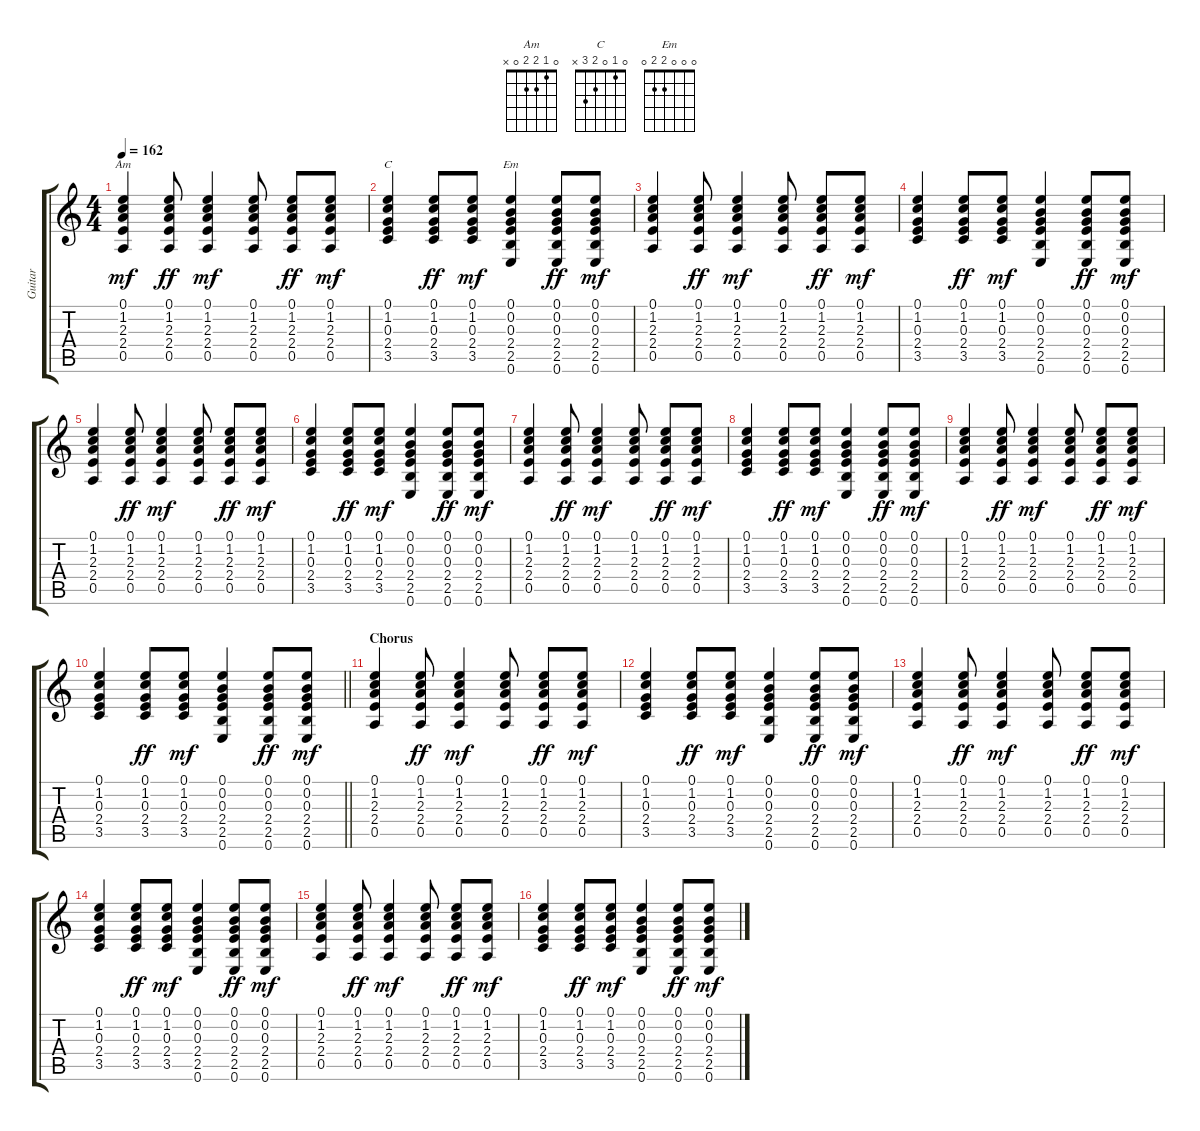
\track ("Guitar" "Guitar") {instrument acousticguitarsteel}
\staff {score tabs}
\tuning (E4 B3 G3 D3 A2 E2) {hide}
\chord ("Am" 0 1 2 2 0 x)
\chord ("C" 0 1 0 2 3 x)
\chord ("Em" 0 0 0 2 2 0)
\ts (4 4)
\tempo 162
\clef g2
\ks c
(0.1 1.2 2.3 2.4 0.5).4{ch "Am" dy mf} (0.1 1.2 2.3 2.4 0.5).8{dy ff} (0.1 1.2 2.3 2.4 0.5).4{dy mf} (0.1 1.2 2.3 2.4 0.5).8 (0.1 1.2 2.3 2.4 0.5).8{dy ff} (0.1 1.2 2.3 2.4 0.5).8{dy mf} |
(0.1 1.2 0.3 2.4 3.5).4{ch "C"} (0.1 1.2 0.3 2.4 3.5).8{dy ff} (0.1 1.2 0.3 2.4 3.5).8{dy mf} (0.1 0.2 0.3 2.4 2.5 0.6).4{ch "Em"} (0.1 0.2 0.3 2.4 2.5 0.6).8{dy ff} (0.1 0.2 0.3 2.4 2.5 0.6).8{dy mf} |
(0.1 1.2 2.3 2.4 0.5).4 (0.1 1.2 2.3 2.4 0.5).8{dy ff} (0.1 1.2 2.3 2.4 0.5).4{dy mf} (0.1 1.2 2.3 2.4 0.5).8 (0.1 1.2 2.3 2.4 0.5).8{dy ff} (0.1 1.2 2.3 2.4 0.5).8{dy mf} |
(0.1 1.2 0.3 2.4 3.5).4 (0.1 1.2 0.3 2.4 3.5).8{dy ff} (0.1 1.2 0.3 2.4 3.5).8{dy mf} (0.1 0.2 0.3 2.4 2.5 0.6).4 (0.1 0.2 0.3 2.4 2.5 0.6).8{dy ff} (0.1 0.2 0.3 2.4 2.5 0.6).8{dy mf} |
(0.1 1.2 2.3 2.4 0.5).4 (0.1 1.2 2.3 2.4 0.5).8{dy ff} (0.1 1.2 2.3 2.4 0.5).4{dy mf} (0.1 1.2 2.3 2.4 0.5).8 (0.1 1.2 2.3 2.4 0.5).8{dy ff} (0.1 1.2 2.3 2.4 0.5).8{dy mf} |
(0.1 1.2 0.3 2.4 3.5).4 (0.1 1.2 0.3 2.4 3.5).8{dy ff} (0.1 1.2 0.3 2.4 3.5).8{dy mf} (0.1 0.2 0.3 2.4 2.5 0.6).4 (0.1 0.2 0.3 2.4 2.5 0.6).8{dy ff} (0.1 0.2 0.3 2.4 2.5 0.6).8{dy mf} |
(0.1 1.2 2.3 2.4 0.5).4 (0.1 1.2 2.3 2.4 0.5).8{dy ff} (0.1 1.2 2.3 2.4 0.5).4{dy mf} (0.1 1.2 2.3 2.4 0.5).8 (0.1 1.2 2.3 2.4 0.5).8{dy ff} (0.1 1.2 2.3 2.4 0.5).8{dy mf} |
(0.1 1.2 0.3 2.4 3.5).4 (0.1 1.2 0.3 2.4 3.5).8{dy ff} (0.1 1.2 0.3 2.4 3.5).8{dy mf} (0.1 0.2 0.3 2.4 2.5 0.6).4 (0.1 0.2 0.3 2.4 2.5 0.6).8{dy ff} (0.1 0.2 0.3 2.4 2.5 0.6).8{dy mf} |
(0.1 1.2 2.3 2.4 0.5).4 (0.1 1.2 2.3 2.4 0.5).8{dy ff} (0.1 1.2 2.3 2.4 0.5).4{dy mf} (0.1 1.2 2.3 2.4 0.5).8 (0.1 1.2 2.3 2.4 0.5).8{dy ff} (0.1 1.2 2.3 2.4 0.5).8{dy mf} |
\barLineRight lightlight
(0.1 1.2 0.3 2.4 3.5).4 (0.1 1.2 0.3 2.4 3.5).8{dy ff} (0.1 1.2 0.3 2.4 3.5).8{dy mf} (0.1 0.2 0.3 2.4 2.5 0.6).4 (0.1 0.2 0.3 2.4 2.5 0.6).8{dy ff} (0.1 0.2 0.3 2.4 2.5 0.6).8{dy mf} |
\section ("" "Chorus")
(0.1 1.2 2.3 2.4 0.5).4 (0.1 1.2 2.3 2.4 0.5).8{dy ff} (0.1 1.2 2.3 2.4 0.5).4{dy mf} (0.1 1.2 2.3 2.4 0.5).8 (0.1 1.2 2.3 2.4 0.5).8{dy ff} (0.1 1.2 2.3 2.4 0.5).8{dy mf} |
(0.1 1.2 0.3 2.4 3.5).4 (0.1 1.2 0.3 2.4 3.5).8{dy ff} (0.1 1.2 0.3 2.4 3.5).8{dy mf} (0.1 0.2 0.3 2.4 2.5 0.6).4 (0.1 0.2 0.3 2.4 2.5 0.6).8{dy ff} (0.1 0.2 0.3 2.4 2.5 0.6).8{dy mf} |
(0.1 1.2 2.3 2.4 0.5).4 (0.1 1.2 2.3 2.4 0.5).8{dy ff} (0.1 1.2 2.3 2.4 0.5).4{dy mf} (0.1 1.2 2.3 2.4 0.5).8 (0.1 1.2 2.3 2.4 0.5).8{dy ff} (0.1 1.2 2.3 2.4 0.5).8{dy mf} |
(0.1 1.2 0.3 2.4 3.5).4 (0.1 1.2 0.3 2.4 3.5).8{dy ff} (0.1 1.2 0.3 2.4 3.5).8{dy mf} (0.1 0.2 0.3 2.4 2.5 0.6).4 (0.1 0.2 0.3 2.4 2.5 0.6).8{dy ff} (0.1 0.2 0.3 2.4 2.5 0.6).8{dy mf} |
(0.1 1.2 2.3 2.4 0.5).4 (0.1 1.2 2.3 2.4 0.5).8{dy ff} (0.1 1.2 2.3 2.4 0.5).4{dy mf} (0.1 1.2 2.3 2.4 0.5).8 (0.1 1.2 2.3 2.4 0.5).8{dy ff} (0.1 1.2 2.3 2.4 0.5).8{dy mf} |
(0.1 1.2 0.3 2.4 3.5).4 (0.1 1.2 0.3 2.4 3.5).8{dy ff} (0.1 1.2 0.3 2.4 3.5).8{dy mf} (0.1 0.2 0.3 2.4 2.5 0.6).4 (0.1 0.2 0.3 2.4 2.5 0.6).8{dy ff} (0.1 0.2 0.3 2.4 2.5 0.6).8{dy mf}
